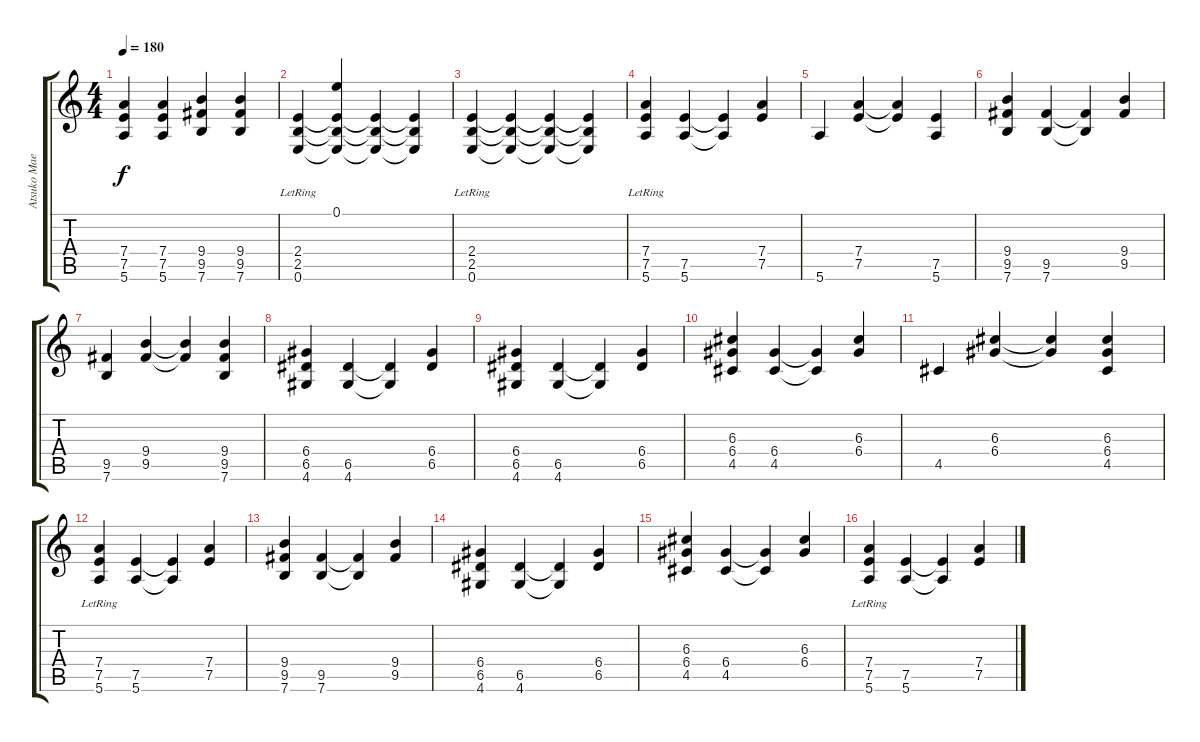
\track ("Atsuko Maeda" "Atsuko Mae") {instrument acousticguitarsteel}
\staff {score tabs}
\tuning (E4 B3 G3 D3 A2 E2) {hide}
\ts (4 4)
\tempo 180
\clef g2
\ks c
(7.4 7.5 5.6).4{dy f} (7.4 7.5 5.6).4 (9.4 9.5 7.6).4 (9.4 9.5 7.6).4 |
(2.4{lr} 2.5{lr} 0.6{lr}).4 (0.1 2.4{t} 2.5{t} 0.6{t}).4 (2.4{t} 2.5{t} 0.6{t}).4 (2.4{t} 2.5{t} 0.6{t}).4 |
(2.4{lr} 2.5{lr} 0.6{lr}).4 (2.4{t} 2.5{t} 0.6{t}).4 (2.4{t} 2.5{t} 0.6{t}).4 (2.4{t} 2.5{t} 0.6{t}).4 |
(7.4{lr} 7.5{lr} 5.6{lr}).4 (7.5 5.6).4 (7.5{t} 5.6{t}).4 (7.4 7.5).4 |
5.6.4 (7.4 7.5).4 (7.4{t} 7.5{t}).4 (7.5 5.6).4 |
(9.4 9.5 7.6).4 (9.5 7.6).4 (9.5{t} 7.6{t}).4 (9.4 9.5).4 |
(9.5 7.6).4 (9.4 9.5).4 (9.4{t} 9.5{t}).4 (9.4 9.5 7.6).4 |
(6.4 6.5 4.6).4 (6.5 4.6).4 (6.5{t} 4.6{t}).4 (6.4 6.5).4 |
(6.4 6.5 4.6).4 (6.5 4.6).4 (6.5{t} 4.6{t}).4 (6.4 6.5).4 |
(6.3 6.4 4.5).4 (6.4 4.5).4 (6.4{t} 4.5{t}).4 (6.3 6.4).4 |
4.5.4 (6.3 6.4).4 (6.3{t} 6.4{t}).4 (6.3 6.4 4.5).4 |
(7.4{lr} 7.5{lr} 5.6{lr}).4 (7.5 5.6).4 (7.5{t} 5.6{t}).4 (7.4 7.5).4 |
(9.4 9.5 7.6).4 (9.5 7.6).4 (9.5{t} 7.6{t}).4 (9.4 9.5).4 |
(6.4 6.5 4.6).4 (6.5 4.6).4 (6.5{t} 4.6{t}).4 (6.4 6.5).4 |
(6.3 6.4 4.5).4 (6.4 4.5).4 (6.4{t} 4.5{t}).4 (6.3 6.4).4 |
(7.4{lr} 7.5{lr} 5.6{lr}).4 (7.5 5.6).4 (7.5{t} 5.6{t}).4 (7.4 7.5).4
